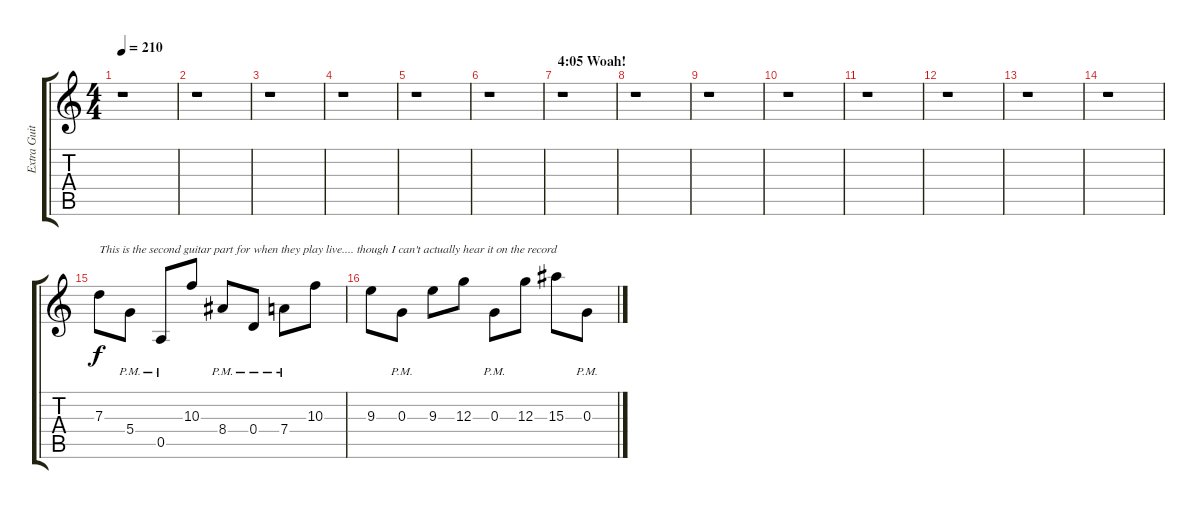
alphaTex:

\track ("Extra Guitar 2" "Extra Guit") {instrument distortionguitar}
\staff {score tabs}
\tuning (E4 B3 G3 D3 A2 E2) {hide}
\ts (4 4)
\tempo 210
\clef g2
\ks c
r.1{dy f} |
r.1 |
r.1 |
r.1 |
r.1 |
r.1 |
\section ("" "4:05 Woah!")
r.1 |
r.1 |
r.1 |
r.1 |
r.1 |
r.1 |
r.1 |
r.1 |
7.3.8{txt "This is the second guitar part for when they play live.... though I can't actually hear it on the record"} 5.4{pm}.8 0.5{pm}.8 10.3.8 8.4{pm}.8 0.4{pm}.8 7.4{pm}.8 10.3.8 |
9.3.8 0.3{pm}.8 9.3.8 12.3.8 0.3{pm}.8 12.3.8 15.3.8 0.3{pm}.8
